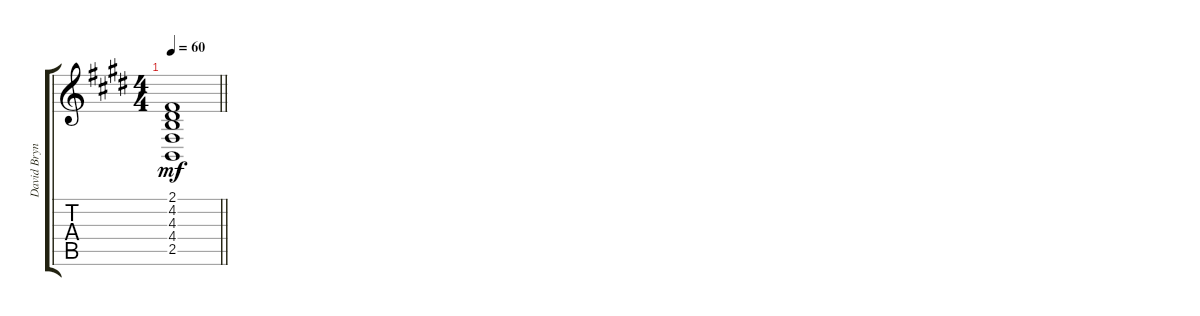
\track ("David Bryne" "David Bryn") {instrument synthstrings2}
\staff {score tabs}
\tuning (E4 B3 G3 D3 A2 E2) {hide}
\ts (4 4)
\tempo 60
\clef g2
\barLineRight lightlight
\ks e
(2.1 4.2 4.3 4.4 2.5).1{dy mf}
